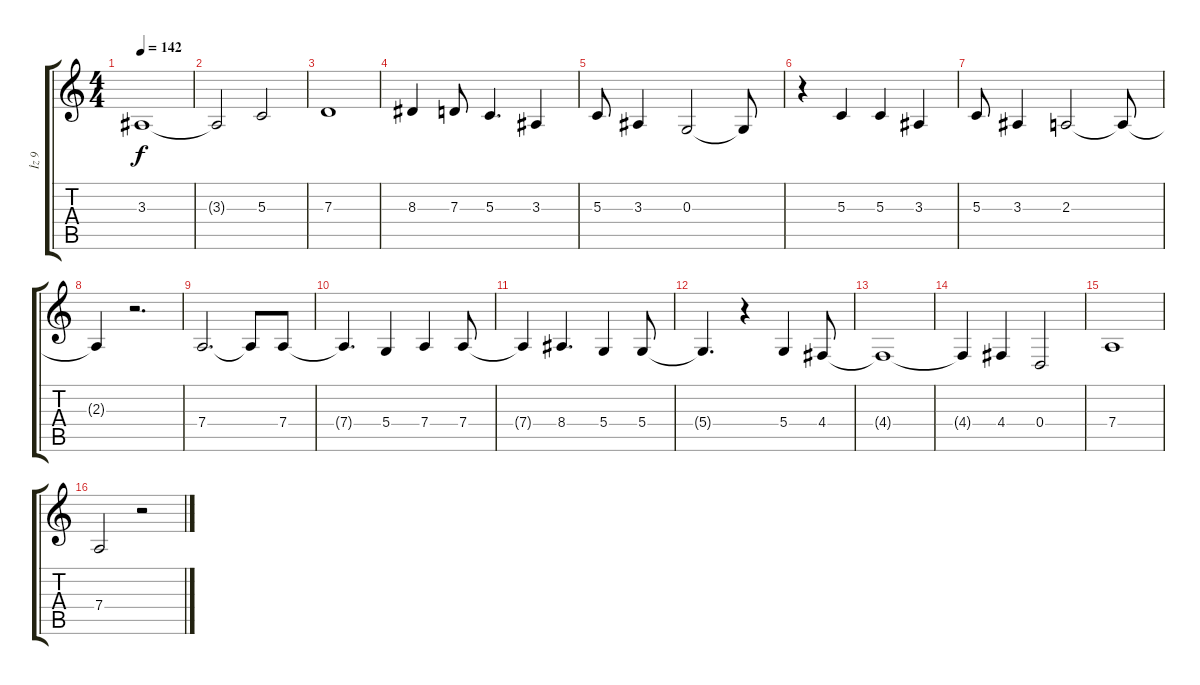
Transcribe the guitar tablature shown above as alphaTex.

\track ("İz 9" "İz 9") {instrument cello}
\staff {score tabs}
\tuning (E4 B3 G3 D3 A2 E2) {hide}
\ts (4 4)
\tempo 142
\clef g2
\ks c
3.3.1{dy f} |
3.3{t}.2 5.3.2 |
7.3.1 |
8.3.4 7.3.8 5.3.4{d} 3.3.4 |
5.3.8 3.3.4 0.3.2 0.3{t}.8 |
r.4 5.3.4 5.3.4 3.3.4 |
5.3.8 3.3.4 2.3.2 2.3{t}.8 |
2.3{t}.4 r.2{d} |
7.4.2{d} 7.4{t}.8 7.4.8 |
7.4{t}.4{d} 5.4.4 7.4.4 7.4.8 |
7.4{t}.4 8.4.4{d} 5.4.4 5.4.8 |
5.4{t}.4{d} r.4 5.4.4 4.4.8 |
4.4{t}.1 |
4.4{t}.4 4.4.4 0.4.2 |
7.4.1 |
7.4.2 r.2
